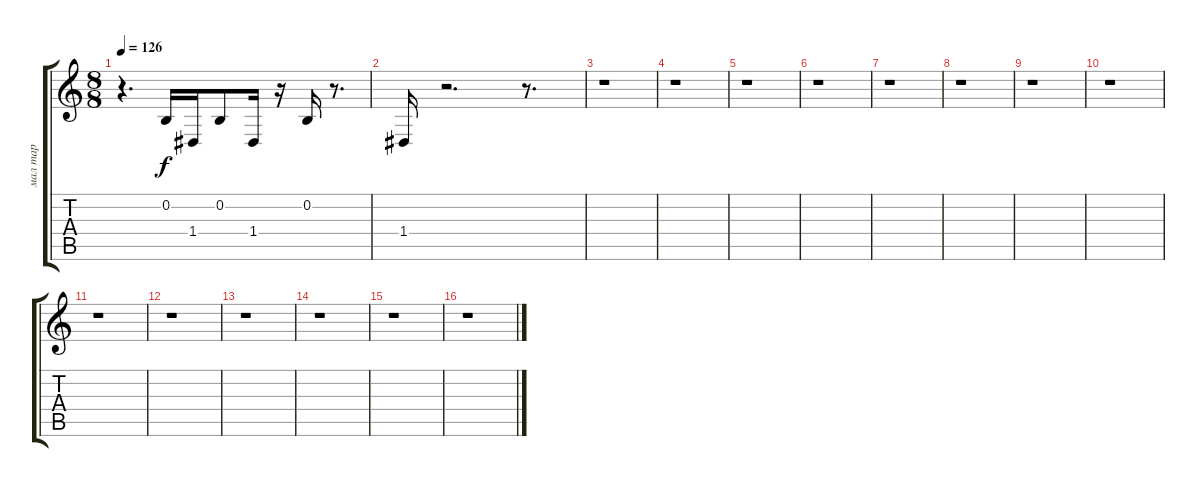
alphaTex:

\track ("мал тар" "мал тар") {instrument acousticgrandpiano}
\staff {score tabs}
\tuning (E4 B3 G3 D3 A2 E2) {hide}
\ts (8 8)
\tempo 126
\clef g2
\ks c
r.4{d dy f} 0.2.16 1.4.16 0.2.8 1.4.16 r.16 0.2.16 r.8{d} |
1.4.16 r.2{d} r.8{d} |
r.1 |
r.1 |
r.1 |
r.1 |
r.1 |
r.1 |
r.1 |
r.1 |
r.1 |
r.1 |
r.1 |
r.1 |
r.1 |
r.1
